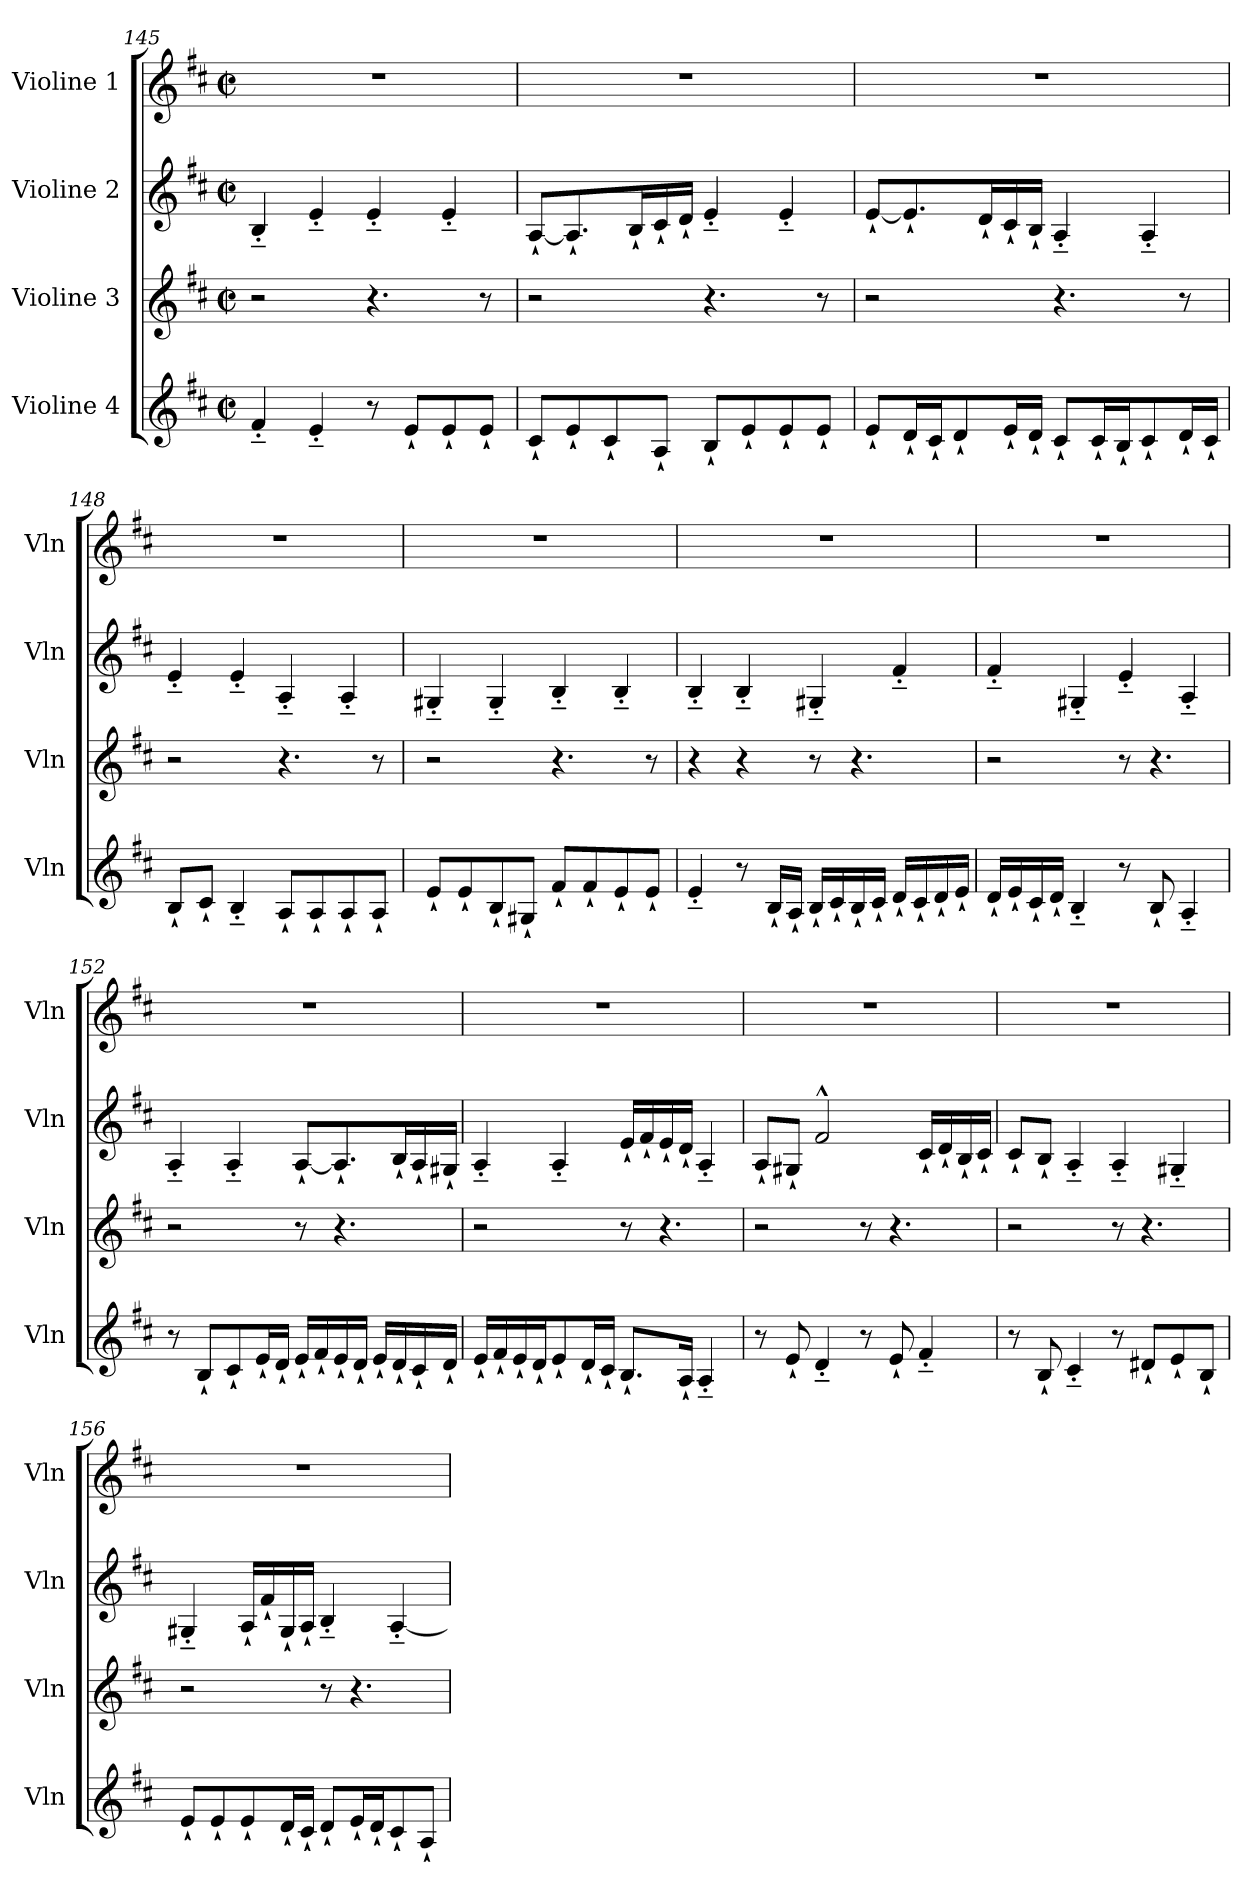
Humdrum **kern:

**kern	**kern	**kern	**kern
*part4	*part3	*part2	*part1
*staff4	*staff3	*staff2	*staff1
*I"Violine 4	*I"Violine 3	*I"Violine 2	*I"Violine 1
*I'Vln	*I'Vln	*I'Vln	*I'Vln
*clefG2	*clefG2	*clefG2	*clefG2
*k[f#c#]	*k[f#c#]	*k[f#c#]	*k[f#c#]
*D:	*D:	*D:	*D:
*M2/2	*M2/2	*M2/2	*M2/2
*met(c|)	*met(c|)	*met(c|)	*met(c|)
=145	=145	=145	=145
4f#~'/	2r	4B~'/	1r
4e~'/	.	4e~'/	.
8r	4.r	4e~'/	.
8e`/L	.	.	.
8e`/	.	4e~'/	.
8e`/J	8r	.	.
=146	=146	=146	=146
8c#`/L	2r	[8A`/L	1r
8e`/	.	8.A`/]	.
8c#`/	.	.	.
.	.	16B`/L	.
8A`/J	.	16c#`/	.
.	.	16d`/JJ	.
8B`/L	4.r	4e~'/	.
8e`/	.	.	.
8e`/	.	4e~'/	.
8e`/J	8r	.	.
!!LO:LB:g=z
=147	=147	=147	=147
8e`/L	2r	[8e`/L	1r
16d`/L	.	8.e`/]	.
16c#`/J	.	.	.
8d`/	.	.	.
.	.	16d`/L	.
16e`/L	.	16c#`/	.
16d`/JJ	.	16B`/JJ	.
8c#`/L	4.r	4A~'/	.
16c#`/L	.	.	.
16B`/J	.	.	.
8c#`/	.	4A~'/	.
16d`/L	8r	.	.
16c#`/JJ	.	.	.
=148	=148	=148	=148
8B`/L	2r	4e~'/	1r
8c#`/J	.	.	.
4B~'/	.	4e~'/	.
8A`/L	4.r	4A~'/	.
8A`/	.	.	.
8A`/	.	4A~'/	.
8A`/J	8r	.	.
=149	=149	=149	=149
8e`/L	2r	4G#X~'/	1r
8e`/	.	.	.
8B`/	.	4G#~'/	.
8G#X`/J	.	.	.
8f#`/L	4.r	4B~'/	.
8f#`/	.	.	.
8e`/	.	4B~'/	.
8e`/J	8r	.	.
!!LO:PB:g=z
=150	=150	=150	=150
4e~'/	4r	4B~'/	1r
8r	4r	4B~'/	.
16B`/LL	.	.	.
16A`/JJ	.	.	.
16B`/LL	8r	4G#X~'/	.
16c#`/	.	.	.
16B`/	4.r	.	.
16c#`/JJ	.	.	.
16d`/LL	.	4f#~'/	.
16c#`/	.	.	.
16d`/	.	.	.
16e`/JJ	.	.	.
=151	=151	=151	=151
16d`/LL	2r	4f#~'/	1r
16e`/	.	.	.
16c#`/	.	.	.
16d`/JJ	.	.	.
4B~'/	.	4G#X~'/	.
8r	8r	4e~'/	.
8B`/	4.r	.	.
4A~'/	.	4A~'/	.
=152	=152	=152	=152
8r	2r	4A~'/	1r
8B`/L	.	.	.
8c#`/	.	4A~'/	.
16e`/L	.	.	.
16d`/JJ	.	.	.
16e`/LL	8r	[8A`/L	.
16f#`/	.	.	.
16e`/	4.r	8.A`/]	.
16d`/JJ	.	.	.
16e`/LL	.	.	.
16d`/	.	16B`/L	.
16c#`/	.	16A`/	.
16d`/JJ	.	16G#X`/JJ	.
!!LO:LB:g=z
=153	=153	=153	=153
16e`/LL	2r	4A~'/	1r
16f#`/	.	.	.
16e`/	.	.	.
16d`/J	.	.	.
8e`/	.	4A~'/	.
16d`/L	.	.	.
16c#`/JJ	.	.	.
8.B`/L	8r	16e`/LL	.
.	.	16f#`/	.
.	4.r	16e`/	.
16A`/Jk	.	16d`/JJ	.
4A~'/	.	4A~'/	.
=154	=154	=154	=154
8r	2r	8A`/L	1r
8e`/	.	8G#X`/J	.
4d~'/	.	2f#^^/	.
8r	8r	.	.
8e`/	4.r	.	.
4f#~'/	.	16c#`/LL	.
.	.	16d`/	.
.	.	16B`/	.
.	.	16c#`/JJ	.
=155	=155	=155	=155
8r	2r	8c#`/L	1r
8B`/	.	8B`/J	.
4c#~'/	.	4A~'/	.
8r	8r	4A~'/	.
8d#X`/L	4.r	.	.
8e`/	.	4G#X~'/	.
8B`/J	.	.	.
=156	=156	=156	=156
8e`/L	2r	4G#X~'/	1r
8e`/	.	.	.
8e`/	.	16A`/LL	.
.	.	16f#`/	.
16d`/L	.	16G#`/	.
16c#`/JJ	.	16A`/JJ	.
8d`/L	8r	4B~'/	.
16e`/L	4.r	.	.
16d`/J	.	.	.
8c#`/	.	[4A~'/	.
8A`/J	.	.	.
=	=	=	=
*-	*-	*-	*-
